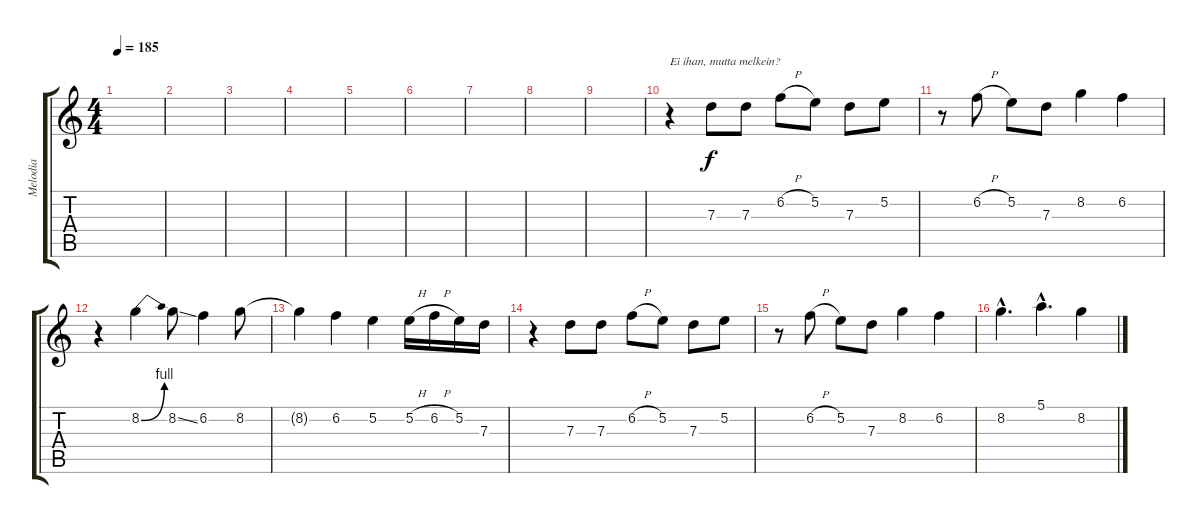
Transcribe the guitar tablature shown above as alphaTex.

\track ("Melodia" "Melodia") {instrument distortionguitar}
\staff {score tabs}
\tuning (E4 B3 G3 D3 A2 D2) {hide}
\ts (4 4)
\tempo 185
\clef g2
\ks c
|
|
|
|
|
|
|
|
|
r.4{txt "Ei ihan, mutta melkein?"} 7.3.8 7.3.8 6.2{h}.8 5.2.8 7.3.8 5.2.8 |
r.8 6.2{h}.8 5.2.8 7.3.8 8.2.4 6.2.4 |
r.4 8.2{be (bend 0 0 60 4)}.4 8.2{ss}.8 6.2.4 8.2.8 |
8.2{t}.4 6.2.4 5.2.4 5.2{h}.16 6.2{h}.16 5.2.16 7.3.16 |
r.4 7.3.8 7.3.8 6.2{h}.8 5.2.8 7.3.8 5.2.8 |
r.8 6.2{h}.8 5.2.8 7.3.8 8.2.4 6.2.4 |
8.2{hac}.4{d} 5.1{hac}.4{d} 8.2.4
